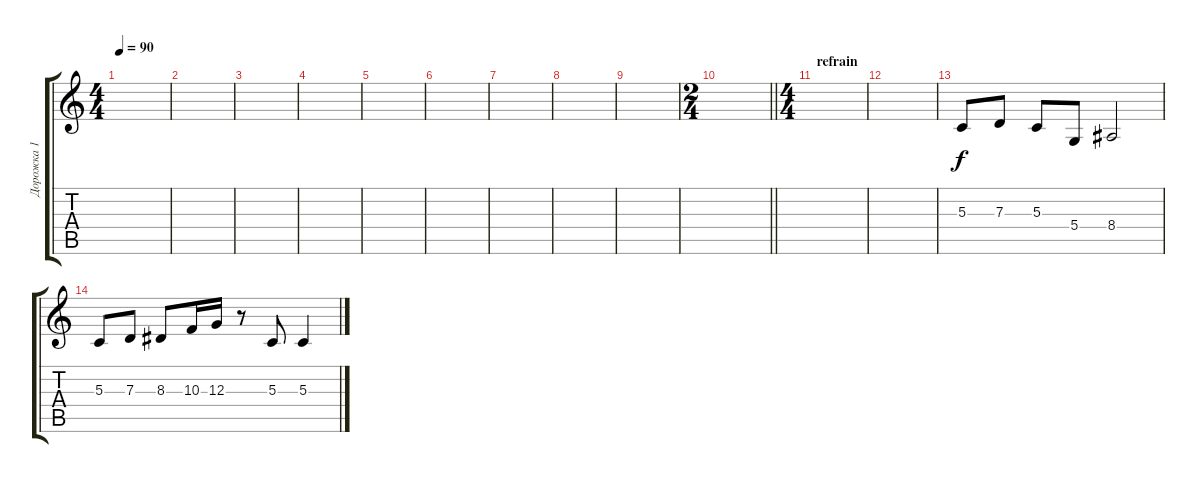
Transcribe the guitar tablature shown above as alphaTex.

\track ("Дорожка 1" "Дорожка 1") {instrument pad1newage}
\staff {score tabs}
\tuning (E4 B3 G3 D3 A2 E2) {hide}
\ts (4 4)
\tempo 90
\clef g2
\ks c
|
|
|
|
|
|
|
|
|
\ts (2 4)
\barLineRight lightlight
|
\ts (4 4)
\section ("" "refrain")
|
|
5.3.8 7.3.8 5.3.8 5.4.8 8.4.2 |
5.3.8 7.3.8 8.3.8 10.3.16 12.3.16 r.8 5.3.8 5.3.4
